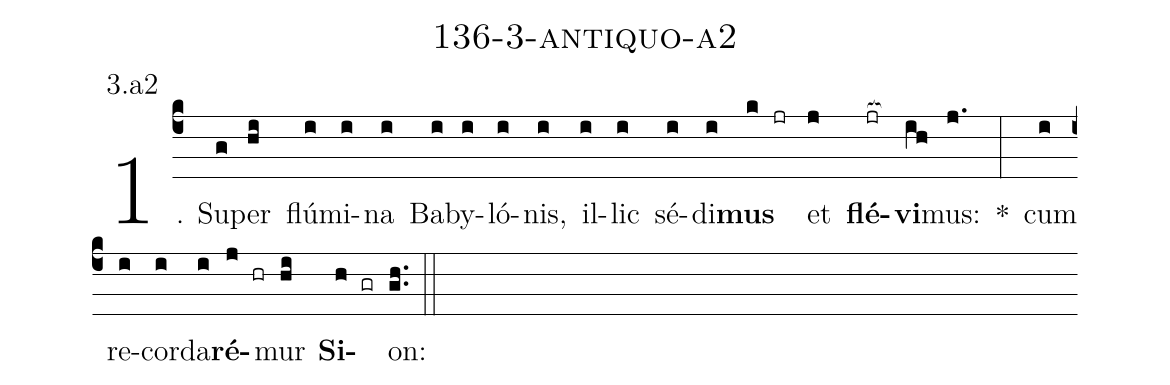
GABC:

name: 136-3-antiquo-a2;
annotation: 3.a2;
%%
(c4)1. Su(g)per(hi) flú(i)mi(i)na(i) Ba(i)by(i)ló(i)nis,(i) il(i)lic(i) sé(i)di(i)<b>mus</b>(k jr) et(j) <b>flé</b>(jr[ocb:1{])<b>vi</b>(ih[ocb:0}])mus:(j.) *(:) cum(i) re(i)cor(i)da(i)<b>ré</b>(j hr)mur(hi) <b>Si</b>(h gr)on:(gh..) (::)
